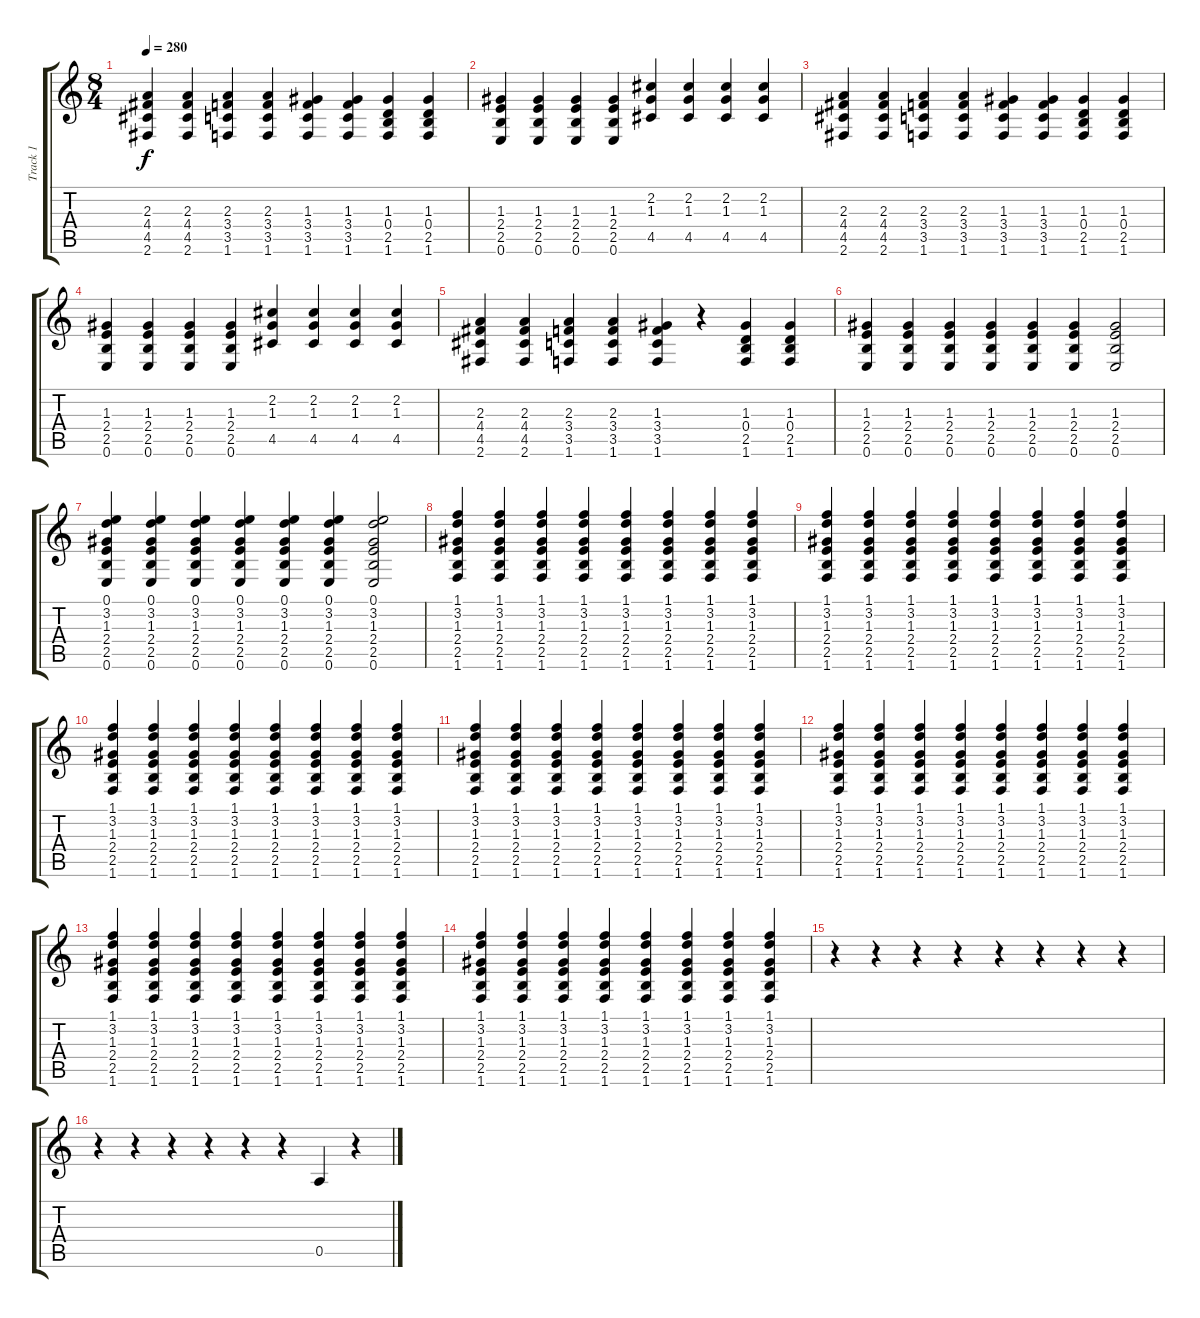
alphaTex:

\track ("Track 1" "Track 1") {instrument overdrivenguitar}
\staff {score tabs}
\tuning (E4 B3 G3 D3 A2 E2) {hide}
\ts (8 4)
\tempo 280
\clef g2
\ks c
(2.3 4.4 4.5 2.6).4{dy f} (2.3 4.4 4.5 2.6).4 (2.3 3.4 3.5 1.6).4 (2.3 3.4 3.5 1.6).4 (1.3 3.4 3.5 1.6).4 (1.3 3.4 3.5 1.6).4 (1.3 0.4 2.5 1.6).4 (1.3 0.4 2.5 1.6).4 |
(1.3 2.4 2.5 0.6).4 (1.3 2.4 2.5 0.6).4 (1.3 2.4 2.5 0.6).4 (1.3 2.4 2.5 0.6).4 (2.2 1.3 4.5).4 (2.2 1.3 4.5).4 (2.2 1.3 4.5).4 (2.2 1.3 4.5).4 |
(2.3 4.4 4.5 2.6).4 (2.3 4.4 4.5 2.6).4 (2.3 3.4 3.5 1.6).4 (2.3 3.4 3.5 1.6).4 (1.3 3.4 3.5 1.6).4 (1.3 3.4 3.5 1.6).4 (1.3 0.4 2.5 1.6).4 (1.3 0.4 2.5 1.6).4 |
(1.3 2.4 2.5 0.6).4 (1.3 2.4 2.5 0.6).4 (1.3 2.4 2.5 0.6).4 (1.3 2.4 2.5 0.6).4 (2.2 1.3 4.5).4 (2.2 1.3 4.5).4 (2.2 1.3 4.5).4 (2.2 1.3 4.5).4 |
(2.3 4.4 4.5 2.6).4 (2.3 4.4 4.5 2.6).4 (2.3 3.4 3.5 1.6).4 (2.3 3.4 3.5 1.6).4 (1.3 3.4 3.5 1.6).4 r.4 (1.3 0.4 2.5 1.6).4 (1.3 0.4 2.5 1.6).4 |
(1.3 2.4 2.5 0.6).4 (1.3 2.4 2.5 0.6).4 (1.3 2.4 2.5 0.6).4 (1.3 2.4 2.5 0.6).4 (1.3 2.4 2.5 0.6).4 (1.3 2.4 2.5 0.6).4 (1.3 2.4 2.5 0.6).2 |
(0.1 3.2 1.3 2.4 2.5 0.6).4 (0.1 3.2 1.3 2.4 2.5 0.6).4 (0.1 3.2 1.3 2.4 2.5 0.6).4 (0.1 3.2 1.3 2.4 2.5 0.6).4 (0.1 3.2 1.3 2.4 2.5 0.6).4 (0.1 3.2 1.3 2.4 2.5 0.6).4 (0.1 3.2 1.3 2.4 2.5 0.6).2 |
(1.1 3.2 1.3 2.4 2.5 1.6).4 (1.1 3.2 1.3 2.4 2.5 1.6).4 (1.1 3.2 1.3 2.4 2.5 1.6).4 (1.1 3.2 1.3 2.4 2.5 1.6).4 (1.1 3.2 1.3 2.4 2.5 1.6).4 (1.1 3.2 1.3 2.4 2.5 1.6).4 (1.1 3.2 1.3 2.4 2.5 1.6).4 (1.1 3.2 1.3 2.4 2.5 1.6).4 |
(1.1 3.2 1.3 2.4 2.5 1.6).4 (1.1 3.2 1.3 2.4 2.5 1.6).4 (1.1 3.2 1.3 2.4 2.5 1.6).4 (1.1 3.2 1.3 2.4 2.5 1.6).4 (1.1 3.2 1.3 2.4 2.5 1.6).4 (1.1 3.2 1.3 2.4 2.5 1.6).4 (1.1 3.2 1.3 2.4 2.5 1.6).4 (1.1 3.2 1.3 2.4 2.5 1.6).4 |
(1.1 3.2 1.3 2.4 2.5 1.6).4 (1.1 3.2 1.3 2.4 2.5 1.6).4 (1.1 3.2 1.3 2.4 2.5 1.6).4 (1.1 3.2 1.3 2.4 2.5 1.6).4 (1.1 3.2 1.3 2.4 2.5 1.6).4 (1.1 3.2 1.3 2.4 2.5 1.6).4 (1.1 3.2 1.3 2.4 2.5 1.6).4 (1.1 3.2 1.3 2.4 2.5 1.6).4 |
(1.1 3.2 1.3 2.4 2.5 1.6).4 (1.1 3.2 1.3 2.4 2.5 1.6).4 (1.1 3.2 1.3 2.4 2.5 1.6).4 (1.1 3.2 1.3 2.4 2.5 1.6).4 (1.1 3.2 1.3 2.4 2.5 1.6).4 (1.1 3.2 1.3 2.4 2.5 1.6).4 (1.1 3.2 1.3 2.4 2.5 1.6).4 (1.1 3.2 1.3 2.4 2.5 1.6).4 |
(1.1 3.2 1.3 2.4 2.5 1.6).4 (1.1 3.2 1.3 2.4 2.5 1.6).4 (1.1 3.2 1.3 2.4 2.5 1.6).4 (1.1 3.2 1.3 2.4 2.5 1.6).4 (1.1 3.2 1.3 2.4 2.5 1.6).4 (1.1 3.2 1.3 2.4 2.5 1.6).4 (1.1 3.2 1.3 2.4 2.5 1.6).4 (1.1 3.2 1.3 2.4 2.5 1.6).4 |
(1.1 3.2 1.3 2.4 2.5 1.6).4 (1.1 3.2 1.3 2.4 2.5 1.6).4 (1.1 3.2 1.3 2.4 2.5 1.6).4 (1.1 3.2 1.3 2.4 2.5 1.6).4 (1.1 3.2 1.3 2.4 2.5 1.6).4 (1.1 3.2 1.3 2.4 2.5 1.6).4 (1.1 3.2 1.3 2.4 2.5 1.6).4 (1.1 3.2 1.3 2.4 2.5 1.6).4 |
(1.1 3.2 1.3 2.4 2.5 1.6).4 (1.1 3.2 1.3 2.4 2.5 1.6).4 (1.1 3.2 1.3 2.4 2.5 1.6).4 (1.1 3.2 1.3 2.4 2.5 1.6).4 (1.1 3.2 1.3 2.4 2.5 1.6).4 (1.1 3.2 1.3 2.4 2.5 1.6).4 (1.1 3.2 1.3 2.4 2.5 1.6).4 (1.1 3.2 1.3 2.4 2.5 1.6).4 |
r.4 r.4 r.4 r.4 r.4 r.4 r.4 r.4 |
r.4 r.4 r.4 r.4 r.4 r.4 0.5.4 r.4
